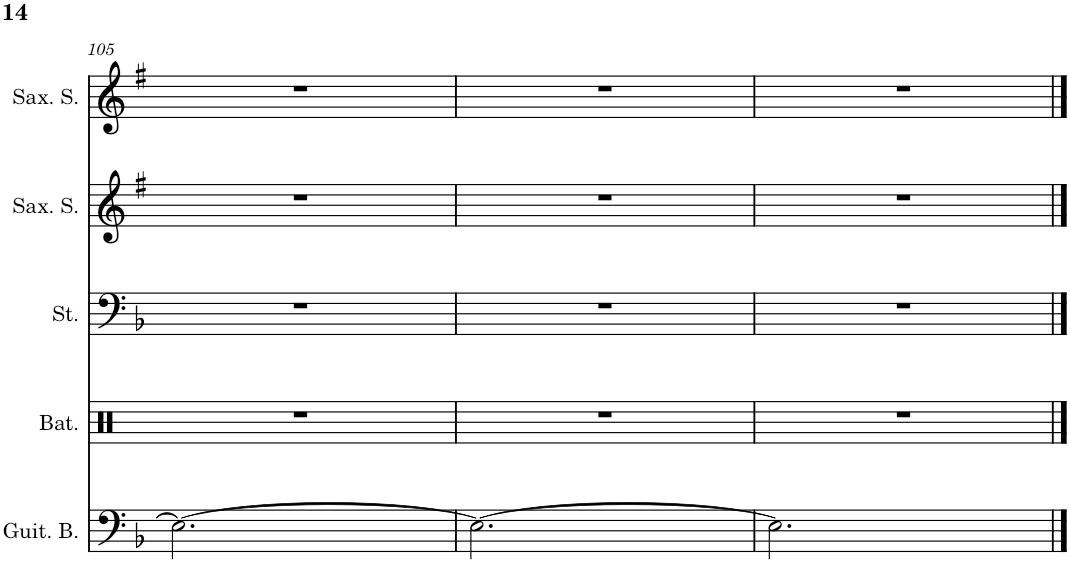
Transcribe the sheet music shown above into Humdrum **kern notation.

**kern	**kern	**kern	**kern	**kern
*part5	*part4	*part3	*part2	*part1
*staff5	*staff4	*staff3	*staff2	*staff1
*I"Guitare Basse	*I"Batterie, Drums	*I"Cordes, String Ensemble 2	*I"Saxophone Soprano	*I"Saxophone Soprano
*I'Guit. B.	*I'Bat.	*I'St.	*I'Sax. S.	*I'Sax. S.
!!LO:PB:g=z
*clefF4	*clefX	*clefF4	*clefG2	*clefG2
*Trd7c12	*	*	*Trd1c2	*Trd1c2
*k[b-]	*k[b-]	*k[b-]	*k[f#]	*k[f#]
*M6/8	*M6/8	*M6/8	*M6/8	*M6/8
=105	=105	=105	=105	=105
2.E\_	2.r	2.r	2.r	2.r
=106	=106	=106	=106	=106
2.E\_	2.r	2.r	2.r	2.r
=107	=107	=107	=107	=107
2.E\]	2.r	2.r	2.r	2.r
==	==	==	==	==
*-	*-	*-	*-	*-
